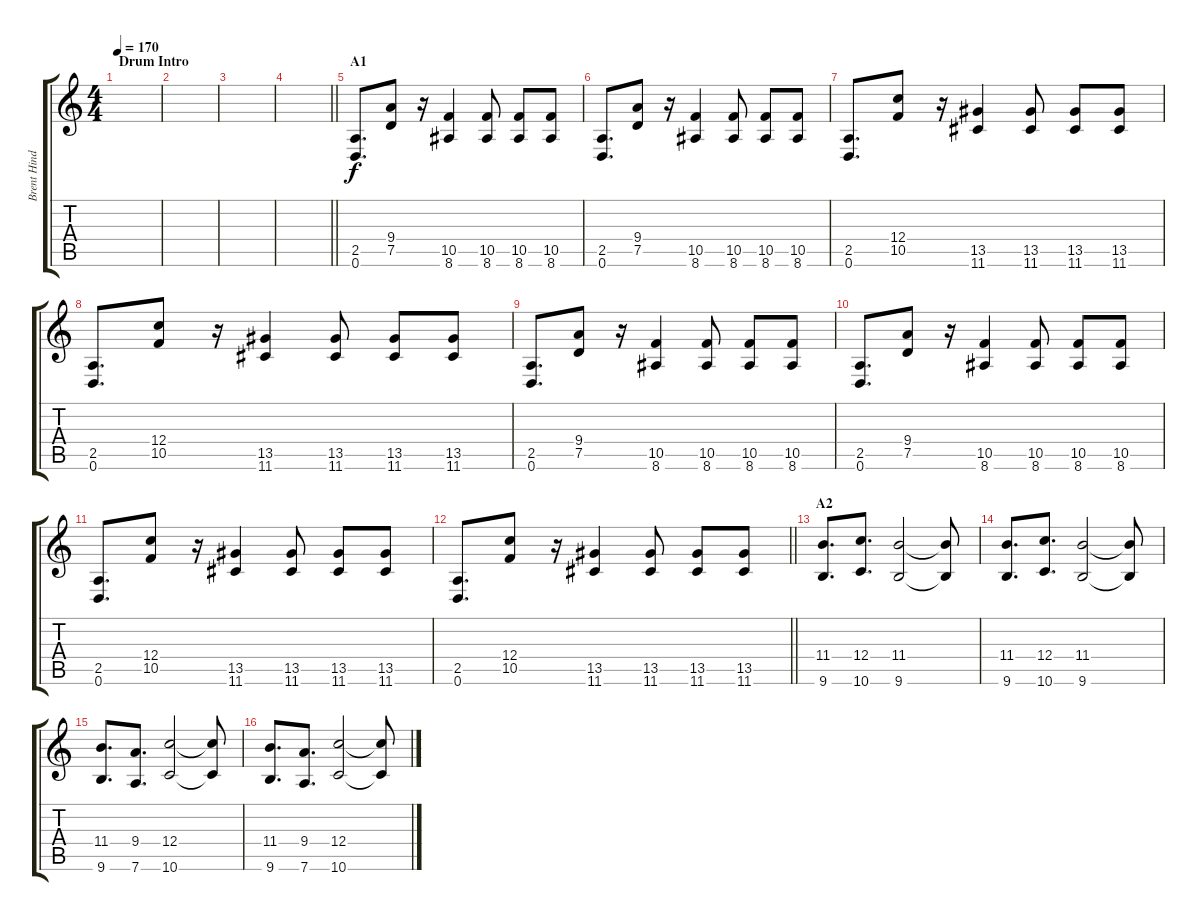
\track ("Brent Hinds" "Brent Hind") {instrument distortionguitar}
\staff {score tabs}
\tuning (D4 A3 F3 C3 G2 D2) {hide}
\ts (4 4)
\section ("" "Drum Intro")
\tempo 170
\clef g2
\ks c
|
|
|
\barLineRight lightlight
|
\section ("" "A1")
(2.5 0.6).8{d} (9.4 7.5).8 r.16 (10.5 8.6).4 (10.5 8.6).8 (10.5 8.6).8 (10.5 8.6).8 |
(2.5 0.6).8{d} (9.4 7.5).8 r.16 (10.5 8.6).4 (10.5 8.6).8 (10.5 8.6).8 (10.5 8.6).8 |
(2.5 0.6).8{d} (12.4 10.5).8 r.16 (13.5 11.6).4 (13.5 11.6).8 (13.5 11.6).8 (13.5 11.6).8 |
(2.5 0.6).8{d} (12.4 10.5).8 r.16 (13.5 11.6).4 (13.5 11.6).8 (13.5 11.6).8 (13.5 11.6).8 |
(2.5 0.6).8{d} (9.4 7.5).8 r.16 (10.5 8.6).4 (10.5 8.6).8 (10.5 8.6).8 (10.5 8.6).8 |
(2.5 0.6).8{d} (9.4 7.5).8 r.16 (10.5 8.6).4 (10.5 8.6).8 (10.5 8.6).8 (10.5 8.6).8 |
(2.5 0.6).8{d} (12.4 10.5).8 r.16 (13.5 11.6).4 (13.5 11.6).8 (13.5 11.6).8 (13.5 11.6).8 |
\barLineRight lightlight
(2.5 0.6).8{d} (12.4 10.5).8 r.16 (13.5 11.6).4 (13.5 11.6).8 (13.5 11.6).8 (13.5 11.6).8 |
\section ("" "A2")
(11.4 9.6).8{d} (12.4 10.6).8{d} (11.4 9.6).2 (11.4{t} 9.6{t}).8 |
(11.4 9.6).8{d} (12.4 10.6).8{d} (11.4 9.6).2 (11.4{t} 9.6{t}).8 |
(11.4 9.6).8{d} (9.4 7.6).8{d} (12.4 10.6).2 (12.4{t} 10.6{t}).8 |
(11.4 9.6).8{d} (9.4 7.6).8{d} (12.4 10.6).2 (12.4{t} 10.6{t}).8
